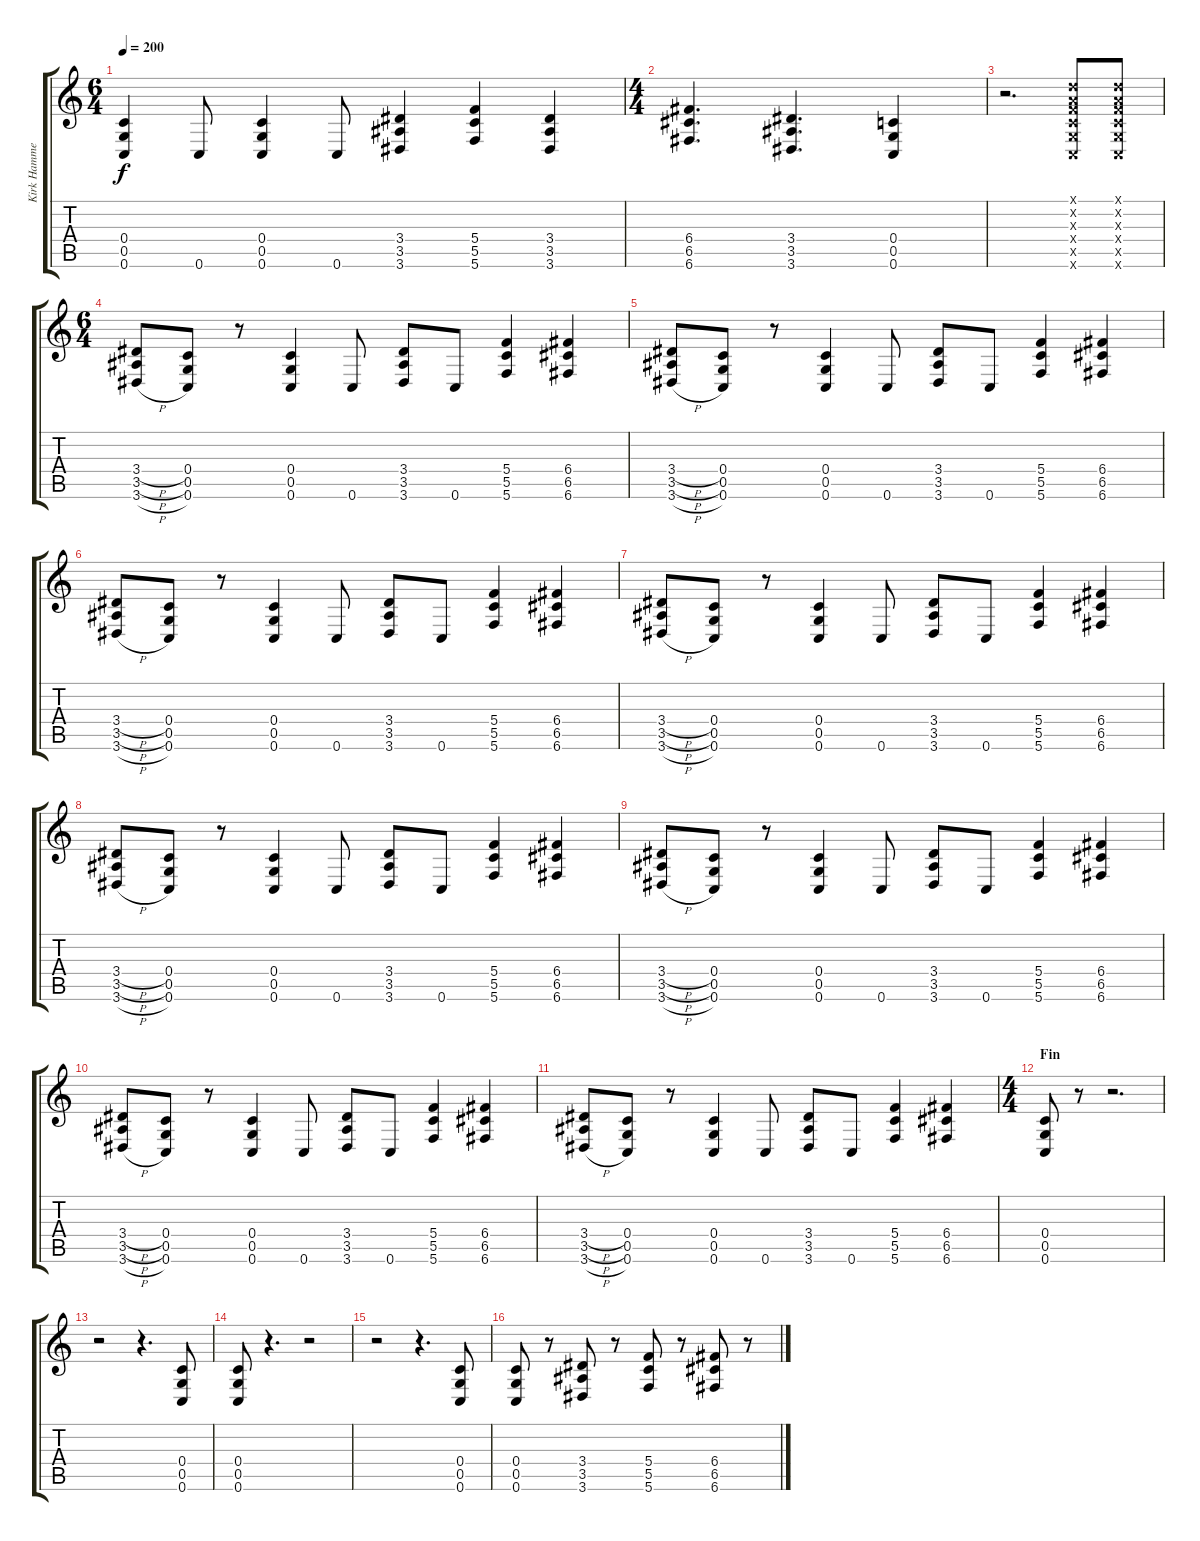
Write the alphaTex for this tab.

\track ("Kirk Hammet" "Kirk Hamme") {instrument distortionguitar}
\staff {score tabs}
\tuning (D4 A3 F3 C3 G2 C2) {hide}
\ts (6 4)
\tempo 200
\clef g2
\ks c
(0.4 0.5 0.6).4{dy f} 0.6.8 (0.4 0.5 0.6).4 0.6.8 (3.4 3.5 3.6).4 (5.4 5.5 5.6).4 (3.4 3.5 3.6).4 |
\ts (4 4)
(6.4 6.5 6.6).4{d} (3.4 3.5 3.6).4{d} (0.4 0.5 0.6).4 |
r.2{d} (0.1{x} 0.2{x} 0.3{x} 0.4{x} 0.5{x} 0.6{x}).8 (0.1{x} 0.2{x} 0.3{x} 0.4{x} 0.5{x} 0.6{x}).8 |
\ts (6 4)
(3.4{h} 3.5{h} 3.6{h}).8 (0.4 0.5 0.6).8 r.8 (0.4 0.5 0.6).4 0.6.8 (3.4 3.5 3.6).8 0.6.8 (5.4 5.5 5.6).4 (6.4 6.5 6.6).4 |
(3.4{h} 3.5{h} 3.6{h}).8 (0.4 0.5 0.6).8 r.8 (0.4 0.5 0.6).4 0.6.8 (3.4 3.5 3.6).8 0.6.8 (5.4 5.5 5.6).4 (6.4 6.5 6.6).4 |
(3.4{h} 3.5{h} 3.6{h}).8 (0.4 0.5 0.6).8 r.8 (0.4 0.5 0.6).4 0.6.8 (3.4 3.5 3.6).8 0.6.8 (5.4 5.5 5.6).4 (6.4 6.5 6.6).4 |
(3.4{h} 3.5{h} 3.6{h}).8 (0.4 0.5 0.6).8 r.8 (0.4 0.5 0.6).4 0.6.8 (3.4 3.5 3.6).8 0.6.8 (5.4 5.5 5.6).4 (6.4 6.5 6.6).4 |
(3.4{h} 3.5{h} 3.6{h}).8 (0.4 0.5 0.6).8 r.8 (0.4 0.5 0.6).4 0.6.8 (3.4 3.5 3.6).8 0.6.8 (5.4 5.5 5.6).4 (6.4 6.5 6.6).4 |
(3.4{h} 3.5{h} 3.6{h}).8 (0.4 0.5 0.6).8 r.8 (0.4 0.5 0.6).4 0.6.8 (3.4 3.5 3.6).8 0.6.8 (5.4 5.5 5.6).4 (6.4 6.5 6.6).4 |
(3.4{h} 3.5{h} 3.6{h}).8 (0.4 0.5 0.6).8 r.8 (0.4 0.5 0.6).4 0.6.8 (3.4 3.5 3.6).8 0.6.8 (5.4 5.5 5.6).4 (6.4 6.5 6.6).4 |
(3.4{h} 3.5{h} 3.6{h}).8 (0.4 0.5 0.6).8 r.8 (0.4 0.5 0.6).4 0.6.8 (3.4 3.5 3.6).8 0.6.8 (5.4 5.5 5.6).4 (6.4 6.5 6.6).4 |
\ts (4 4)
\section ("" "Fin")
(0.4 0.5 0.6).8 r.8 r.2{d} |
r.2 r.4{d} (0.4 0.5 0.6).8 |
(0.4 0.5 0.6).8 r.4{d} r.2 |
r.2 r.4{d} (0.4 0.5 0.6).8 |
(0.4 0.5 0.6).8 r.8 (3.4 3.5 3.6).8 r.8 (5.4 5.5 5.6).8 r.8 (6.4 6.5 6.6).8 r.8
